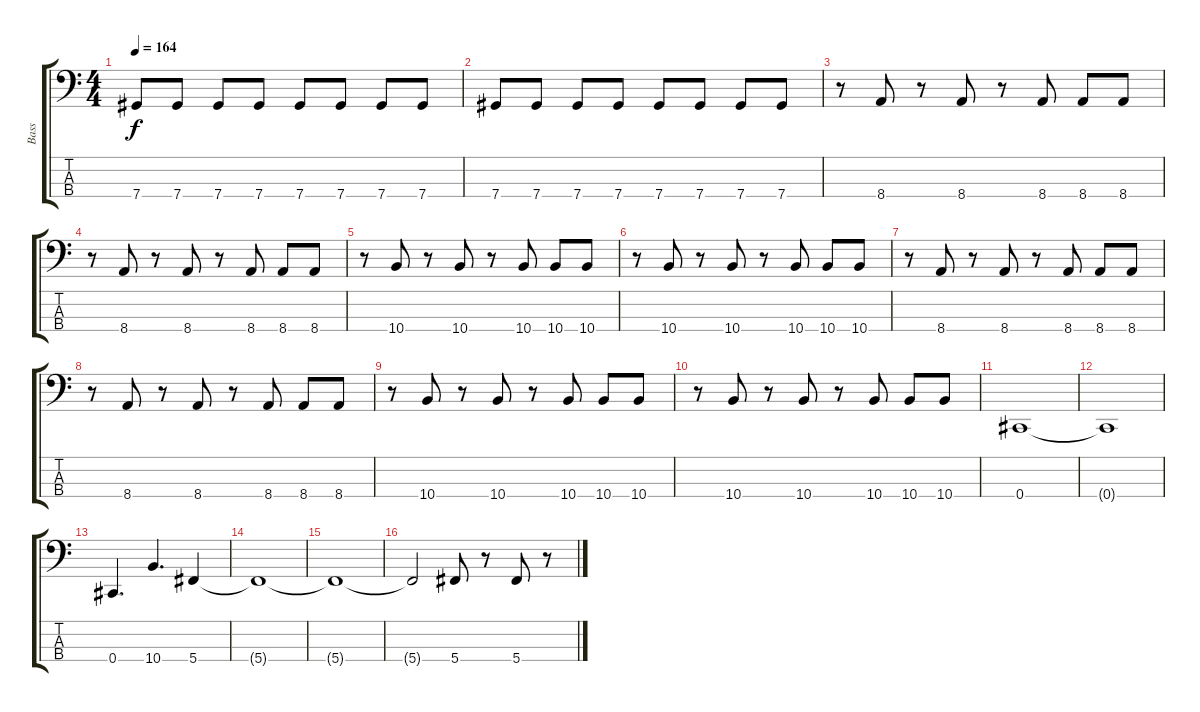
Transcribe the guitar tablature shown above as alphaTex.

\track ("Bass" "Bass") {instrument electricbasspick}
\staff {score tabs}
\tuning (Gb2 Db2 Ab1 Db1) {hide}
\ts (4 4)
\tempo 164
\clef f4
\ks c
7.4.8{dy f} 7.4.8 7.4.8 7.4.8 7.4.8 7.4.8 7.4.8 7.4.8 |
7.4.8 7.4.8 7.4.8 7.4.8 7.4.8 7.4.8 7.4.8 7.4.8 |
r.8 8.4.8 r.8 8.4.8 r.8 8.4.8 8.4.8 8.4.8 |
r.8 8.4.8 r.8 8.4.8 r.8 8.4.8 8.4.8 8.4.8 |
r.8 10.4.8 r.8 10.4.8 r.8 10.4.8 10.4.8 10.4.8 |
r.8 10.4.8 r.8 10.4.8 r.8 10.4.8 10.4.8 10.4.8 |
r.8 8.4.8 r.8 8.4.8 r.8 8.4.8 8.4.8 8.4.8 |
r.8 8.4.8 r.8 8.4.8 r.8 8.4.8 8.4.8 8.4.8 |
r.8 10.4.8 r.8 10.4.8 r.8 10.4.8 10.4.8 10.4.8 |
r.8 10.4.8 r.8 10.4.8 r.8 10.4.8 10.4.8 10.4.8 |
0.4.1 |
0.4{t}.1 |
0.4.4{d} 10.4.4{d} 5.4.4 |
5.4{t}.1 |
5.4{t}.1 |
5.4{t}.2 5.4.8 r.8 5.4.8 r.8
